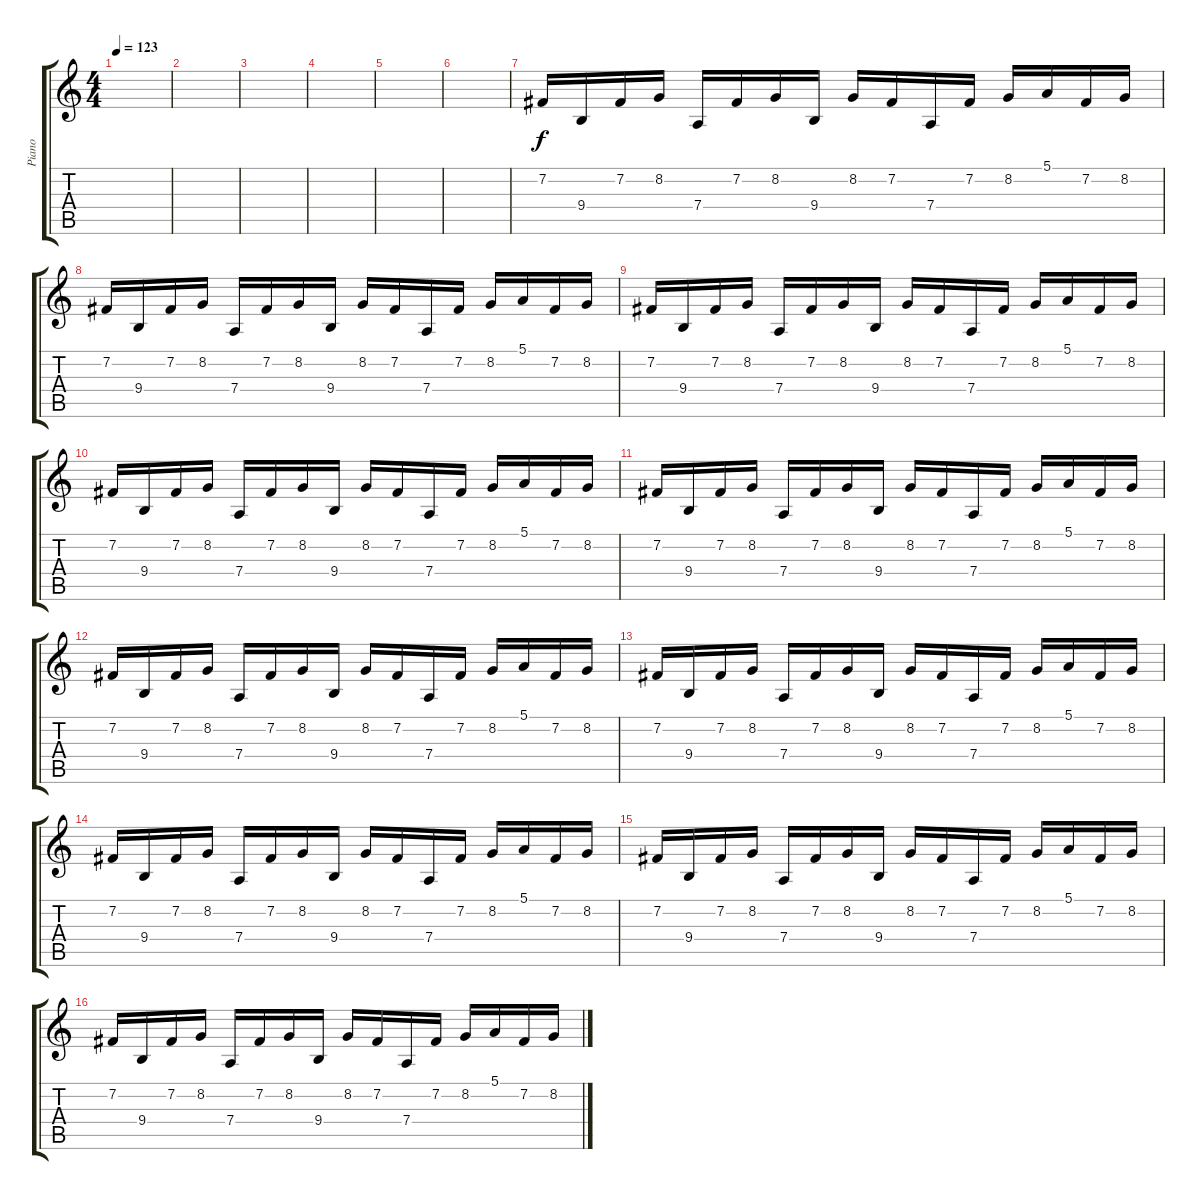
\track ("Piano" "Piano") {instrument electricgrandpiano}
\staff {score tabs}
\tuning (E4 B3 G3 D3 A2 E2) {hide}
\ts (4 4)
\tempo 123
\clef g2
\ks c
|
|
|
|
|
|
7.2.16 9.4.16 7.2.16 8.2.16 7.4.16 7.2.16 8.2.16 9.4.16 8.2.16 7.2.16 7.4.16 7.2.16 8.2.16 5.1.16 7.2.16 8.2.16 |
7.2.16 9.4.16 7.2.16 8.2.16 7.4.16 7.2.16 8.2.16 9.4.16 8.2.16 7.2.16 7.4.16 7.2.16 8.2.16 5.1.16 7.2.16 8.2.16 |
7.2.16 9.4.16 7.2.16 8.2.16 7.4.16 7.2.16 8.2.16 9.4.16 8.2.16 7.2.16 7.4.16 7.2.16 8.2.16 5.1.16 7.2.16 8.2.16 |
7.2.16 9.4.16 7.2.16 8.2.16 7.4.16 7.2.16 8.2.16 9.4.16 8.2.16 7.2.16 7.4.16 7.2.16 8.2.16 5.1.16 7.2.16 8.2.16 |
7.2.16 9.4.16 7.2.16 8.2.16 7.4.16 7.2.16 8.2.16 9.4.16 8.2.16 7.2.16 7.4.16 7.2.16 8.2.16 5.1.16 7.2.16 8.2.16 |
7.2.16 9.4.16 7.2.16 8.2.16 7.4.16 7.2.16 8.2.16 9.4.16 8.2.16 7.2.16 7.4.16 7.2.16 8.2.16 5.1.16 7.2.16 8.2.16 |
7.2.16 9.4.16 7.2.16 8.2.16 7.4.16 7.2.16 8.2.16 9.4.16 8.2.16 7.2.16 7.4.16 7.2.16 8.2.16 5.1.16 7.2.16 8.2.16 |
7.2.16 9.4.16 7.2.16 8.2.16 7.4.16 7.2.16 8.2.16 9.4.16 8.2.16 7.2.16 7.4.16 7.2.16 8.2.16 5.1.16 7.2.16 8.2.16 |
7.2.16 9.4.16 7.2.16 8.2.16 7.4.16 7.2.16 8.2.16 9.4.16 8.2.16 7.2.16 7.4.16 7.2.16 8.2.16 5.1.16 7.2.16 8.2.16 |
7.2.16 9.4.16 7.2.16 8.2.16 7.4.16 7.2.16 8.2.16 9.4.16 8.2.16 7.2.16 7.4.16 7.2.16 8.2.16 5.1.16 7.2.16 8.2.16
